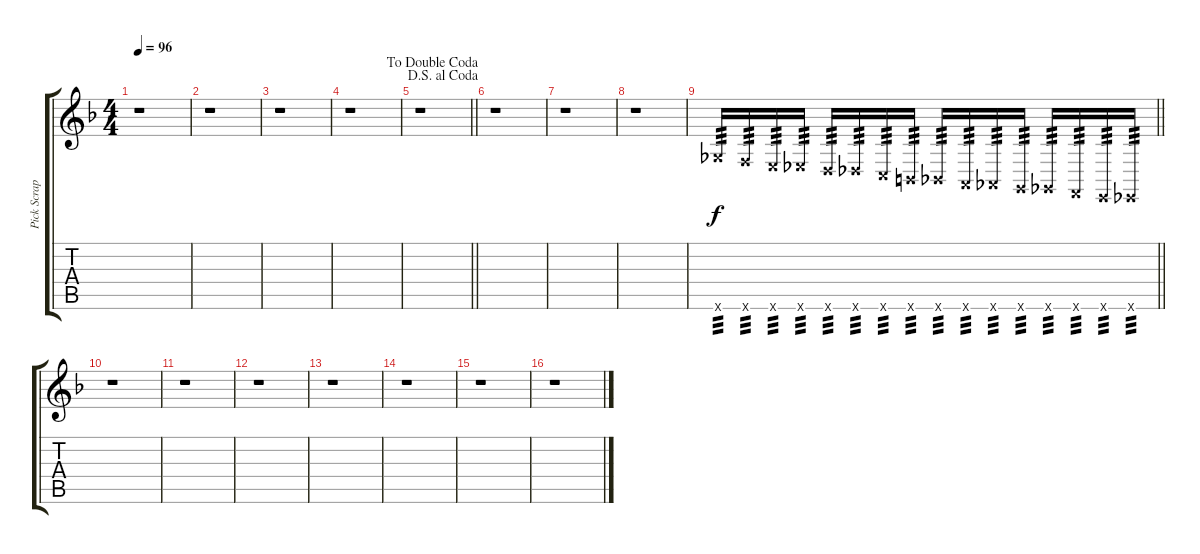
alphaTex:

\track ("Pick Scrape" "Pick Scrap") {instrument guitarfretnoise}
\staff {score tabs}
\tuning (E4 B3 G3 D3 A2 D2) {hide}
\ts (4 4)
\tempo 96
\clef g2
\ks f
r.1{dy f} |
r.1 |
r.1 |
r.1 |
\jump dalsegnoalcoda
\jump dadoublecoda
\barLineRight lightlight
r.1 |
r.1 |
r.1 |
r.1 |
\barLineRight lightlight
16.6{x}.16{tp 3} 15.6{x}.16{tp 3} 14.6{x}.16{tp 3} 13.6{x}.16{tp 3} 12.6{x}.16{tp 3} 11.6{x}.16{tp 3} 10.6{x}.16{tp 3} 9.6{x}.16{tp 3} 8.6{x}.16{tp 3} 7.6{x}.16{tp 3} 6.6{x}.16{tp 3} 5.6{x}.16{tp 3} 4.6{x}.16{tp 3} 3.6{x}.16{tp 3} 2.6{x}.16{tp 3} 1.6{x}.16{tp 3} |
r.1 |
r.1 |
r.1 |
r.1 |
r.1 |
r.1 |
r.1
